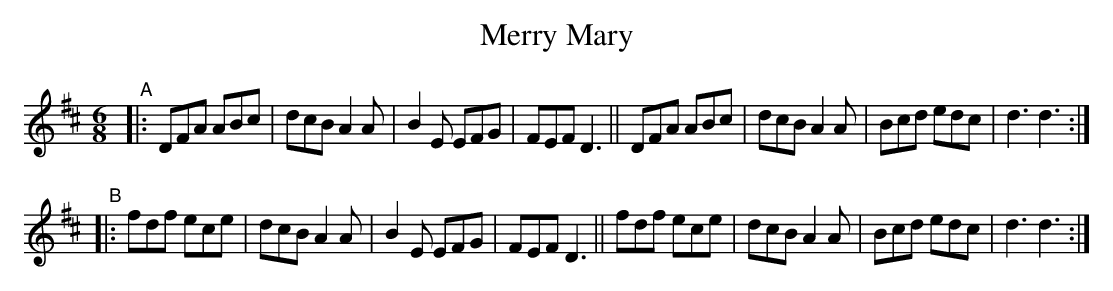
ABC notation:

X:1
T: Merry Mary
M: 6/8
L: 1/8
K: D
"^A"\
|: DFA ABc | dcB A2A | B2E EFG | FEF D3 \
|| DFA ABc | dcB A2A | Bcd edc | d3 d3 :|
"^B"\
|: fdf ece | dcB A2A | B2E EFG | FEF D3 \
|| fdf ece | dcB A2A | Bcd edc | d3 d3 :|
